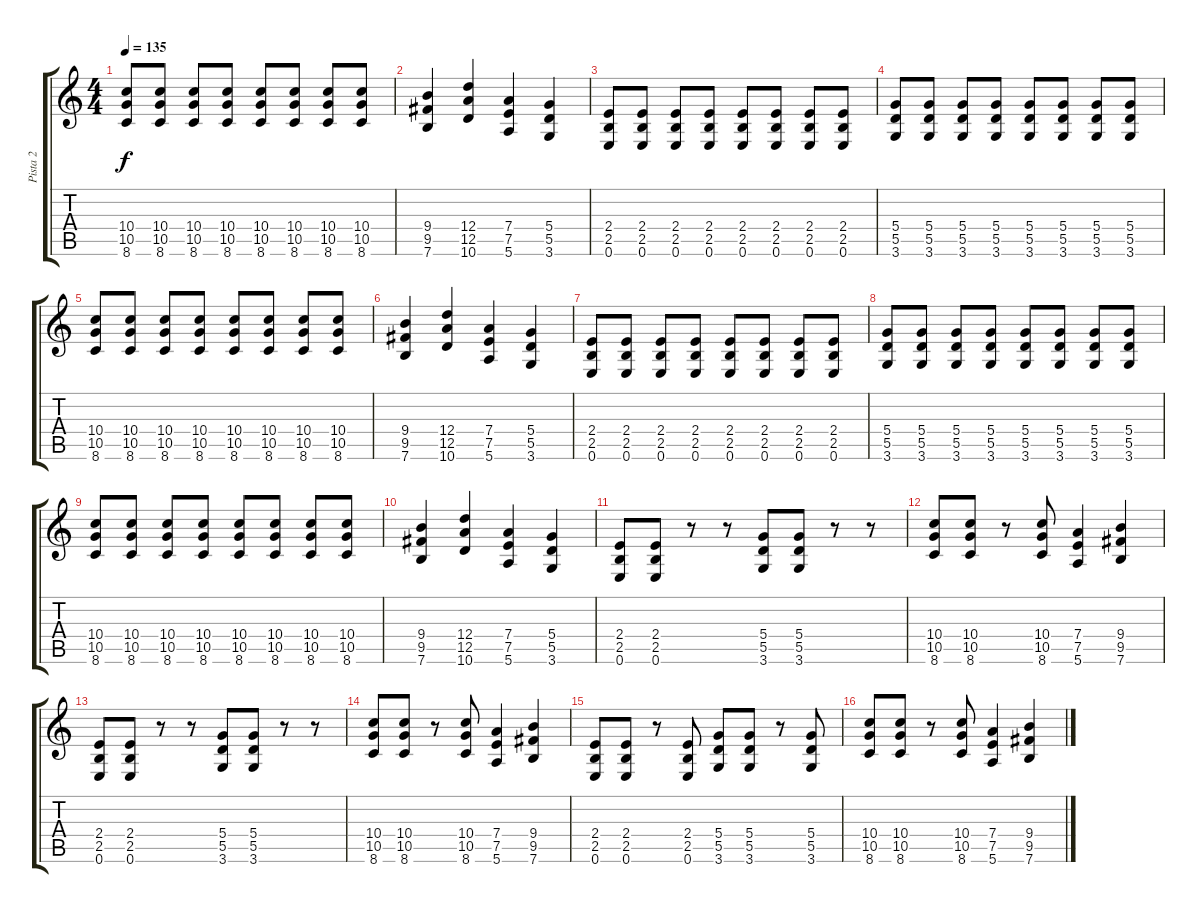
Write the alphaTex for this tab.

\track ("Pista 2" "Pista 2") {instrument overdrivenguitar}
\staff {score tabs}
\tuning (E4 B3 G3 D3 A2 E2) {hide}
\ts (4 4)
\tempo 135
\clef g2
\ks c
(10.4 10.5 8.6).8{dy f} (10.4 10.5 8.6).8 (10.4 10.5 8.6).8 (10.4 10.5 8.6).8 (10.4 10.5 8.6).8 (10.4 10.5 8.6).8 (10.4 10.5 8.6).8 (10.4 10.5 8.6).8 |
(9.4 9.5 7.6).4 (12.4 12.5 10.6).4 (7.4 7.5 5.6).4 (5.4 5.5 3.6).4 |
(2.4 2.5 0.6).8 (2.4 2.5 0.6).8 (2.4 2.5 0.6).8 (2.4 2.5 0.6).8 (2.4 2.5 0.6).8 (2.4 2.5 0.6).8 (2.4 2.5 0.6).8 (2.4 2.5 0.6).8 |
(5.4 5.5 3.6).8 (5.4 5.5 3.6).8 (5.4 5.5 3.6).8 (5.4 5.5 3.6).8 (5.4 5.5 3.6).8 (5.4 5.5 3.6).8 (5.4 5.5 3.6).8 (5.4 5.5 3.6).8 |
(10.4 10.5 8.6).8 (10.4 10.5 8.6).8 (10.4 10.5 8.6).8 (10.4 10.5 8.6).8 (10.4 10.5 8.6).8 (10.4 10.5 8.6).8 (10.4 10.5 8.6).8 (10.4 10.5 8.6).8 |
(9.4 9.5 7.6).4 (12.4 12.5 10.6).4 (7.4 7.5 5.6).4 (5.4 5.5 3.6).4 |
(2.4 2.5 0.6).8 (2.4 2.5 0.6).8 (2.4 2.5 0.6).8 (2.4 2.5 0.6).8 (2.4 2.5 0.6).8 (2.4 2.5 0.6).8 (2.4 2.5 0.6).8 (2.4 2.5 0.6).8 |
(5.4 5.5 3.6).8 (5.4 5.5 3.6).8 (5.4 5.5 3.6).8 (5.4 5.5 3.6).8 (5.4 5.5 3.6).8 (5.4 5.5 3.6).8 (5.4 5.5 3.6).8 (5.4 5.5 3.6).8 |
(10.4 10.5 8.6).8 (10.4 10.5 8.6).8 (10.4 10.5 8.6).8 (10.4 10.5 8.6).8 (10.4 10.5 8.6).8 (10.4 10.5 8.6).8 (10.4 10.5 8.6).8 (10.4 10.5 8.6).8 |
(9.4 9.5 7.6).4 (12.4 12.5 10.6).4 (7.4 7.5 5.6).4 (5.4 5.5 3.6).4 |
(2.4 2.5 0.6).8 (2.4 2.5 0.6).8 r.8 r.8 (5.4 5.5 3.6).8 (5.4 5.5 3.6).8 r.8 r.8 |
(10.4 10.5 8.6).8 (10.4 10.5 8.6).8 r.8 (10.4 10.5 8.6).8 (7.4 7.5 5.6).4 (9.4 9.5 7.6).4 |
(2.4 2.5 0.6).8 (2.4 2.5 0.6).8 r.8 r.8 (5.4 5.5 3.6).8 (5.4 5.5 3.6).8 r.8 r.8 |
(10.4 10.5 8.6).8 (10.4 10.5 8.6).8 r.8 (10.4 10.5 8.6).8 (7.4 7.5 5.6).4 (9.4 9.5 7.6).4 |
(2.4 2.5 0.6).8 (2.4 2.5 0.6).8 r.8 (2.4 2.5 0.6).8 (5.4 5.5 3.6).8 (5.4 5.5 3.6).8 r.8 (5.4 5.5 3.6).8 |
(10.4 10.5 8.6).8 (10.4 10.5 8.6).8 r.8 (10.4 10.5 8.6).8 (7.4 7.5 5.6).4 (9.4 9.5 7.6).4
